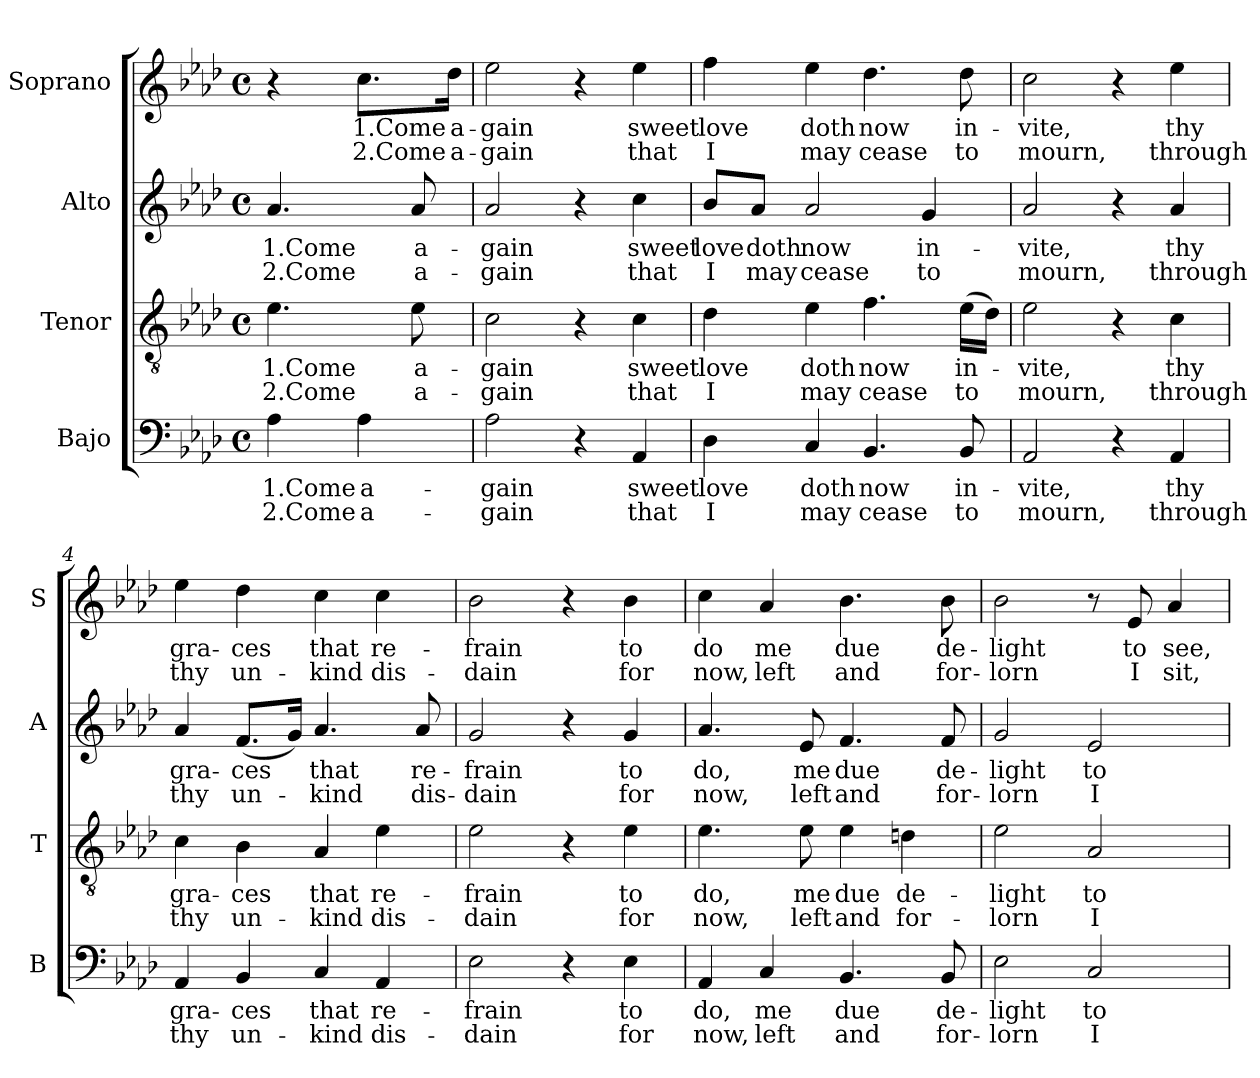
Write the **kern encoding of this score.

**kern	**text	**text	**kern	**text	**text	**kern	**text	**text	**kern	**text	**text
*part4	*part4	*part4	*part3	*part3	*part3	*part2	*part2	*part2	*part1	*part1	*part1
*staff4	*staff4	*staff4	*staff3	*staff3	*staff3	*staff2	*staff2	*staff2	*staff1	*staff1	*staff1
*I"Bajo	*	*	*I"Tenor	*	*	*I"Alto	*	*	*I"Soprano	*	*
*I'B	*	*	*I'T	*	*	*I'A	*	*	*I'S	*	*
*clefF4	*	*	*clefGv2	*	*	*clefG2	*	*	*clefG2	*	*
*k[b-e-a-d-]	*	*	*k[b-e-a-d-]	*	*	*k[b-e-a-d-]	*	*	*k[b-e-a-d-]	*	*
*A-:	*	*	*A-:	*	*	*A-:	*	*	*A-:	*	*
*M4/4	*	*	*M4/4	*	*	*M4/4	*	*	*M4/4	*	*
*met(c)	*	*	*met(c)	*	*	*met(c)	*	*	*met(c)	*	*
=	=	=	=	=	=	=	=	=	=	=	=
!	!LO:LY:b	!LO:LY:b	!	!LO:LY:b	!LO:LY:b	!	!LO:LY:b	!LO:LY:b	!	!	!
4A-\	1.Come	2.Come	4.e-\	1.Come	2.Come	4.a-/	1.Come	2.Come	4r	.	.
!	!LO:LY:b	!LO:LY:b	!	!	!	!	!	!	!	!LO:LY:b	!LO:LY:b
4A-\	a-	a-	.	.	.	.	.	.	8.cc\L	1.Come	2.Come
!	!	!	!	!LO:LY:b	!LO:LY:b	!	!LO:LY:b	!LO:LY:b	!	!	!
.	.	.	8e-\	a-	a-	8a-/	a-	a-	.	.	.
!	!	!	!	!	!	!	!	!	!	!LO:LY:b	!LO:LY:b
.	.	.	.	.	.	.	.	.	16dd-\Jk	a-	a-
=1	=1	=1	=1	=1	=1	=1	=1	=1	=1	=1	=1
!	!LO:LY:b	!LO:LY:b	!	!LO:LY:b	!LO:LY:b	!	!LO:LY:b	!LO:LY:b	!	!LO:LY:b	!LO:LY:b
2A-\	-gain	-gain	2c\	-gain	-gain	2a-/	-gain	-gain	2ee-\	-gain	-gain
4r	.	.	4r	.	.	4r	.	.	4r	.	.
!	!LO:LY:b	!LO:LY:b	!	!LO:LY:b	!LO:LY:b	!	!LO:LY:b	!LO:LY:b	!	!LO:LY:b	!LO:LY:b
4AA-/	sweet	that	4c\	sweet	that	4cc\	sweet	that	4ee-\	sweet	that
=2	=2	=2	=2	=2	=2	=2	=2	=2	=2	=2	=2
!	!LO:LY:b	!LO:LY:b	!	!LO:LY:b	!LO:LY:b	!	!LO:LY:b	!LO:LY:b	!	!LO:LY:b	!LO:LY:b
4D-\	love	I	4d-\	love	I	8b-/L	love	I	4ff\	love	I
!	!	!	!	!	!	!	!LO:LY:b	!LO:LY:b	!	!	!
.	.	.	.	.	.	8a-/J	doth	may	.	.	.
!	!LO:LY:b	!LO:LY:b	!	!LO:LY:b	!LO:LY:b	!	!LO:LY:b	!LO:LY:b	!	!LO:LY:b	!LO:LY:b
4C/	doth	may	4e-\	doth	may	2a-/	now	cease	4ee-\	doth	may
!	!LO:LY:b	!LO:LY:b	!	!LO:LY:b	!LO:LY:b	!	!	!	!	!LO:LY:b	!LO:LY:b
4.BB-/	now	cease	4.f\	now	cease	.	.	.	4.dd-\	now	cease
!	!	!	!	!	!	!	!LO:LY:b	!LO:LY:b	!	!	!
.	.	.	.	.	.	4g/	in-	to	.	.	.
!	!LO:LY:b	!LO:LY:b	!	!LO:LY:b	!LO:LY:b	!	!	!	!	!LO:LY:b	!LO:LY:b
8BB-/	in-	to	(>16e-\LL	in-	to	.	.	.	8dd-\	in-	to
.	.	.	16d-\JJ)	.	.	.	.	.	.	.	.
=3	=3	=3	=3	=3	=3	=3	=3	=3	=3	=3	=3
!	!LO:LY:b	!LO:LY:b	!	!LO:LY:b	!LO:LY:b	!	!LO:LY:b	!LO:LY:b	!	!LO:LY:b	!LO:LY:b
2AA-/	-vite,	mourn,	2e-\	-vite,	mourn,	2a-/	-vite,	mourn,	2cc\	-vite,	mourn,
4r	.	.	4r	.	.	4r	.	.	4r	.	.
!	!LO:LY:b	!LO:LY:b	!	!LO:LY:b	!LO:LY:b	!	!LO:LY:b	!LO:LY:b	!	!LO:LY:b	!LO:LY:b
4AA-/	thy	through	4c\	thy	through	4a-/	thy	through	4ee-\	thy	through
!!LO:LB:g=z
=4	=4	=4	=4	=4	=4	=4	=4	=4	=4	=4	=4
!	!LO:LY:b	!LO:LY:b	!	!LO:LY:b	!LO:LY:b	!	!LO:LY:b	!LO:LY:b	!	!LO:LY:b	!LO:LY:b
4AA-/	gra-	thy	4c\	gra-	thy	4a-/	gra-	thy	4ee-\	gra-	thy
!	!LO:LY:b	!LO:LY:b	!	!LO:LY:b	!LO:LY:b	!	!LO:LY:b	!LO:LY:b	!	!LO:LY:b	!LO:LY:b
4BB-/	-ces	un-	4B-\	-ces	un-	(<8.f/L	-ces	un-	4dd-\	-ces	un-
.	.	.	.	.	.	16g/Jk)	.	.	.	.	.
!	!LO:LY:b	!LO:LY:b	!	!LO:LY:b	!LO:LY:b	!	!LO:LY:b	!LO:LY:b	!	!LO:LY:b	!LO:LY:b
4C/	that	-kind	4A-/	that	-kind	4.a-/	that	-kind	4cc\	that	-kind
!	!LO:LY:b	!LO:LY:b	!	!LO:LY:b	!LO:LY:b	!	!	!	!	!LO:LY:b	!LO:LY:b
4AA-/	re-	dis-	4e-\	re-	dis-	.	.	.	4cc\	re-	dis-
!	!	!	!	!	!	!	!LO:LY:b	!LO:LY:b	!	!	!
.	.	.	.	.	.	8a-/	re-	dis-	.	.	.
=5	=5	=5	=5	=5	=5	=5	=5	=5	=5	=5	=5
!	!LO:LY:b	!LO:LY:b	!	!LO:LY:b	!LO:LY:b	!	!LO:LY:b	!LO:LY:b	!	!LO:LY:b	!LO:LY:b
2E-\	-frain	-dain	2e-\	-frain	-dain	2g/	-frain	-dain	2b-\	-frain	-dain
4r	.	.	4r	.	.	4r	.	.	4r	.	.
!	!LO:LY:b	!LO:LY:b	!	!LO:LY:b	!LO:LY:b	!	!LO:LY:b	!LO:LY:b	!	!LO:LY:b	!LO:LY:b
4E-\	to	for	4e-\	to	for	4g/	to	for	4b-\	to	for
=6	=6	=6	=6	=6	=6	=6	=6	=6	=6	=6	=6
!	!LO:LY:b	!LO:LY:b	!	!LO:LY:b	!LO:LY:b	!	!LO:LY:b	!LO:LY:b	!	!LO:LY:b	!LO:LY:b
4AA-/	do,	now,	4.e-\	do,	now,	4.a-/	do,	now,	4cc\	do	now,
!	!LO:LY:b	!LO:LY:b	!	!	!	!	!	!	!	!LO:LY:b	!LO:LY:b
4C/	me	left	.	.	.	.	.	.	4a-/	me	left
!	!	!	!	!LO:LY:b	!LO:LY:b	!	!LO:LY:b	!LO:LY:b	!	!	!
.	.	.	8e-\	me	left	8e-/	me	left	.	.	.
!	!LO:LY:b	!LO:LY:b	!	!LO:LY:b	!LO:LY:b	!	!LO:LY:b	!LO:LY:b	!	!LO:LY:b	!LO:LY:b
4.BB-/	due	and	4e-\	due	and	4.f/	due	and	4.b-\	due	and
!	!	!	!	!LO:LY:b	!LO:LY:b	!	!	!	!	!	!
.	.	.	4dn\	de-	for-	.	.	.	.	.	.
!	!LO:LY:b	!LO:LY:b	!	!	!	!	!LO:LY:b	!LO:LY:b	!	!LO:LY:b	!LO:LY:b
8BB-/	de-	for-	.	.	.	8f/	de-	for-	8b-\	de-	for-
=7	=7	=7	=7	=7	=7	=7	=7	=7	=7	=7	=7
!	!LO:LY:b	!LO:LY:b	!	!LO:LY:b	!LO:LY:b	!	!LO:LY:b	!LO:LY:b	!	!LO:LY:b	!LO:LY:b
2E-\	-light	-lorn	2e-\	-light	-lorn	2g/	-light	-lorn	2b-\	-light	-lorn
!	!LO:LY:b	!LO:LY:b	!	!LO:LY:b	!LO:LY:b	!	!LO:LY:b	!LO:LY:b	!	!	!
2C/	to	I	2A-/	to	I	2e-/	to	I	8r	.	.
!	!	!	!	!	!	!	!	!	!	!LO:LY:b	!LO:LY:b
.	.	.	.	.	.	.	.	.	8e-/	to	I
!	!	!	!	!	!	!	!	!	!	!LO:LY:b	!LO:LY:b
.	.	.	.	.	.	.	.	.	4a-/	see,	sit,
=	=	=	=	=	=	=	=	=	=	=	=
*-	*-	*-	*-	*-	*-	*-	*-	*-	*-	*-	*-
